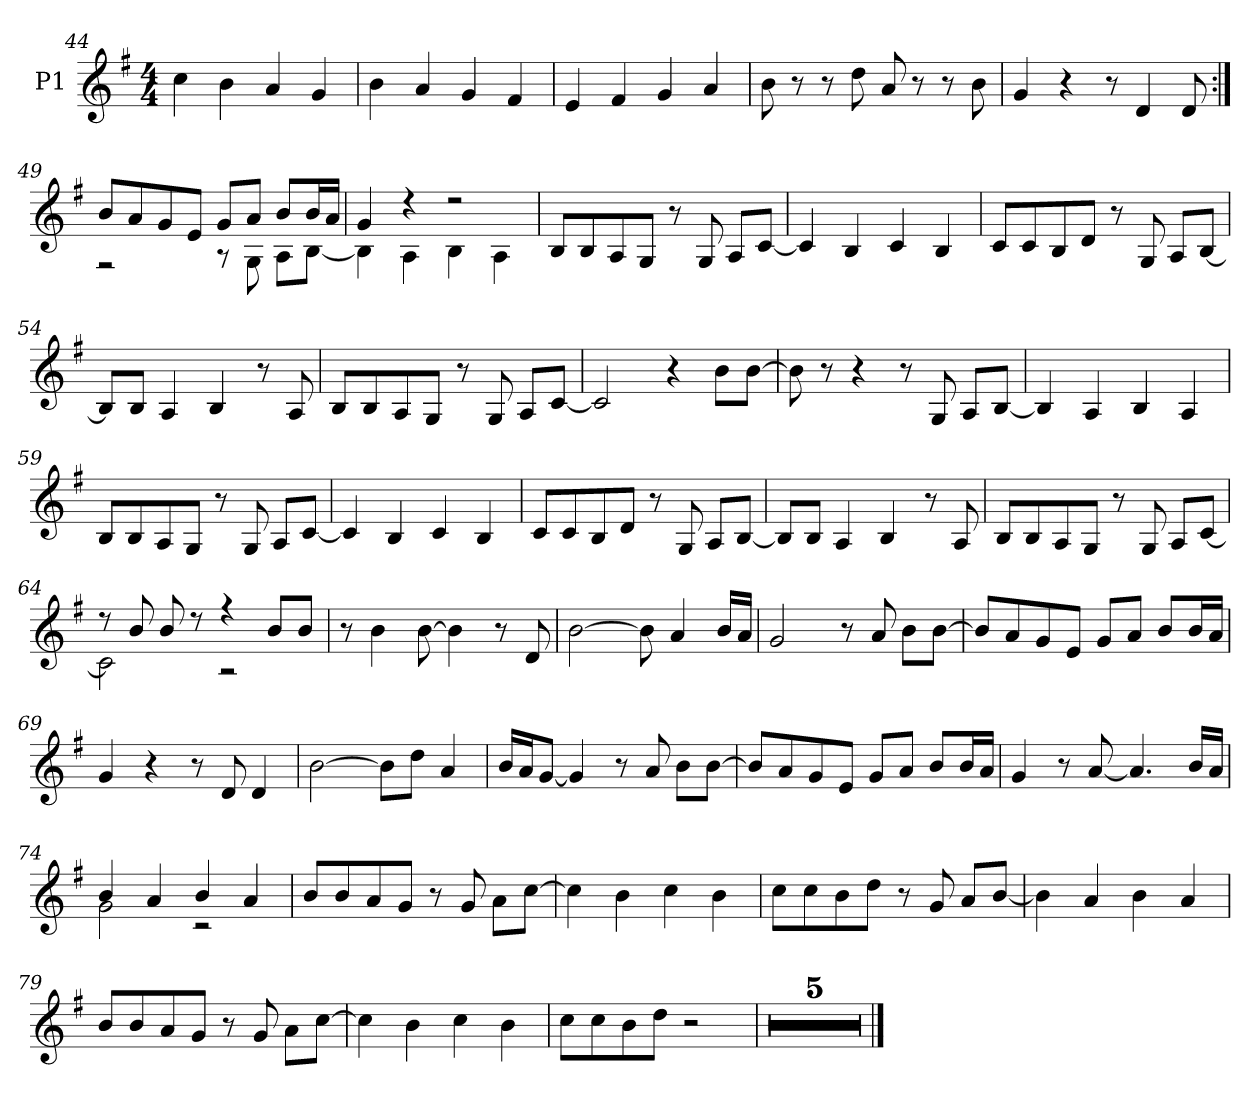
**kern
*part1
*staff1
*I"P1
*clefG2
*k[f#]
*G:
*M4/4
=44
4cc\
4b\
4a/
4g/
=45
4b\
4a/
4g/
4f#/
=46
4e/
4f#/
4g/
4a/
=47
8b\
8r
8r
8dd\
8a/
8r
8r
8b\
!!LO:LB:g=z
=48
4g/
4r
8r
4d/
8d/
=49:|!
*^
8b/L	2r
8a/	.
8g/	.
8e/J	.
8g/L	8r
8a/J	8G\
8b/L	8A\L
16b/L	[<8B\J
16a/JJ	.
=50	=50
4g/	4B\]
4r	4A\
2r	4B\
.	4A\
*v	*v
=51
8B/L
8B/
8A/
8G/J
8r
8G/
8A/L
[<8c/J
=52
4c/]
4B/
4c/
4B/
!!LO:PB:g=z
=53
8c/L
8c/
8B/
8d/J
8r
8G/
8A/L
[<8B/J
=54
8B/L]
8B/J
4A/
4B/
8r
8A/
=55
8B/L
8B/
8A/
8G/J
8r
8G/
8A/L
[<8c/J
=56
2c/]
4r
8b\L
[>8b\J
!!LO:LB:g=z
=57
8b\]
8r
4r
8r
8G/
8A/L
[<8B/J
=58
4B/]
4A/
4B/
4A/
=59
8B/L
8B/
8A/
8G/J
8r
8G/
8A/L
[<8c/J
=60
4c/]
4B/
4c/
4B/
=61
8c/L
8c/
8B/
8d/J
8r
8G/
8A/L
[<8B/J
!!LO:LB:g=z
=62
8B/L]
8B/J
4A/
4B/
8r
8A/
=63
8B/L
8B/
8A/
8G/J
8r
8G/
8A/L
[<8c/J
=64
*^
8r	2c\]
8b/	.
8b/	.
8r	.
4r	2r
8b/L	.
8b/J	.
*v	*v
=65
8r
4b\
[>8b\
4b\]
8r
8d/
=66
[>2b\
8b\]
4a/
16b/LL
16a/JJ
!!LO:LB:g=z
=67
2g/
8r
8a/
8b\L
[>8b\J
=68
8b/L]
8a/
8g/
8e/J
8g/L
8a/J
8b/L
16b/L
16a/JJ
=69
4g/
4r
8r
8d/
4d/
=70
[>2b\
8b\L]
8dd\J
4a/
=71
16b/LL
16a/J
[<8g/J
4g/]
8r
8a/
8b\L
[>8b\J
!!LO:LB:g=z
=72
8b/L]
8a/
8g/
8e/J
8g/L
8a/J
8b/L
16b/L
16a/JJ
=73
4g/
8r
[<8a/
4.a/]
16b/LL
16a/JJ
=74
*^
4b/	2g\
4a/	.
4b/	2r
4a/	.
*v	*v
=75
8b/L
8b/
8a/
8g/J
8r
8g/
8a\L
[>8cc\J
=76
4cc\]
4b\
4cc\
4b\
!!LO:LB:g=z
=77
8cc\L
8cc\
8b\
8dd\J
8r
8g/
8a/L
[<8b/J
=78
4b\]
4a/
4b\
4a/
=79
8b/L
8b/
8a/
8g/J
8r
8g/
8a\L
[>8cc\J
=80
4cc\]
4b\
4cc\
4b\
!!LO:LB:g=z
=81
8cc\L
8cc\
8b\
8dd\J
2r
=82
1r
=83
1r
=84
1r
=85
1r
=86
1r
==
*-
